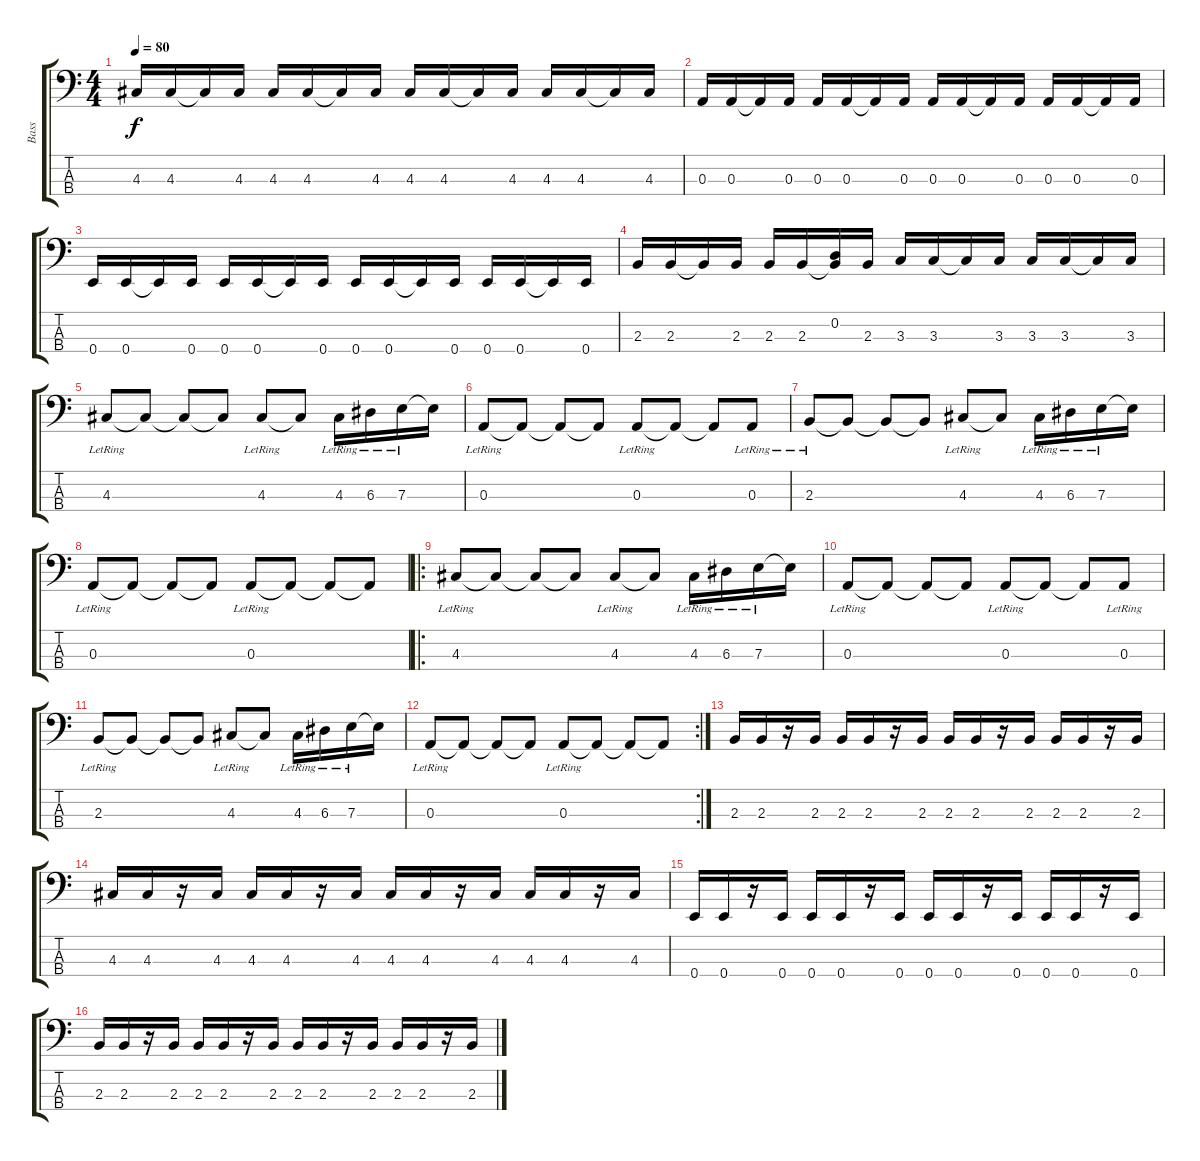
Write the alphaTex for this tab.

\track ("Bass" "Bass") {instrument electricbassfinger}
\staff {score tabs}
\tuning (G2 D2 A1 E1) {hide}
\ts (4 4)
\tempo 80
\clef f4
\ks c
4.3.16{dy f} 4.3.16 4.3{t}.16 4.3.16 4.3.16 4.3.16 4.3{t}.16 4.3.16 4.3.16 4.3.16 4.3{t}.16 4.3.16 4.3.16 4.3.16 4.3{t}.16 4.3.16 |
0.3.16 0.3.16 0.3{t}.16 0.3.16 0.3.16 0.3.16 0.3{t}.16 0.3.16 0.3.16 0.3.16 0.3{t}.16 0.3.16 0.3.16 0.3.16 0.3{t}.16 0.3.16 |
0.4.16 0.4.16 0.4{t}.16 0.4.16 0.4.16 0.4.16 0.4{t}.16 0.4.16 0.4.16 0.4.16 0.4{t}.16 0.4.16 0.4.16 0.4.16 0.4{t}.16 0.4.16 |
2.3.16 2.3.16 2.3{t}.16 2.3.16 2.3.16 2.3.16 (0.2 2.3{t}).16 2.3.16 3.3.16 3.3.16 3.3{t}.16 3.3.16 3.3.16 3.3.16 3.3{t}.16 3.3.16 |
4.3{lr}.8 4.3{t}.8 4.3{t}.8 4.3{t}.8 4.3{lr}.8 4.3{t}.8 4.3{lr}.16 6.3{lr}.16 7.3{lr}.16 7.3{t}.16 |
0.3{lr}.8 0.3{t}.8 0.3{t}.8 0.3{t}.8 0.3{lr}.8 0.3{t}.8 0.3{t}.8 0.3{lr}.8 |
2.3{lr}.8 2.3{t}.8 2.3{t}.8 2.3{t}.8 4.3{lr}.8 4.3{t}.8 4.3{lr}.16 6.3{lr}.16 7.3{lr}.16 7.3{t}.16 |
0.3{lr}.8 0.3{t}.8 0.3{t}.8 0.3{t}.8 0.3{lr}.8 0.3{t}.8 0.3{t}.8 0.3{t}.8 |
\ro
4.3{lr}.8 4.3{t}.8 4.3{t}.8 4.3{t}.8 4.3{lr}.8 4.3{t}.8 4.3{lr}.16 6.3{lr}.16 7.3{lr}.16 7.3{t}.16 |
0.3{lr}.8 0.3{t}.8 0.3{t}.8 0.3{t}.8 0.3{lr}.8 0.3{t}.8 0.3{t}.8 0.3{lr}.8 |
2.3{lr}.8 2.3{t}.8 2.3{t}.8 2.3{t}.8 4.3{lr}.8 4.3{t}.8 4.3{lr}.16 6.3{lr}.16 7.3{lr}.16 7.3{t}.16 |
\rc 2
0.3{lr}.8 0.3{t}.8 0.3{t}.8 0.3{t}.8 0.3{lr}.8 0.3{t}.8 0.3{t}.8 0.3{t}.8 |
2.3.16 2.3.16 r.16 2.3.16 2.3.16 2.3.16 r.16 2.3.16 2.3.16 2.3.16 r.16 2.3.16 2.3.16 2.3.16 r.16 2.3.16 |
4.3.16 4.3.16 r.16 4.3.16 4.3.16 4.3.16 r.16 4.3.16 4.3.16 4.3.16 r.16 4.3.16 4.3.16 4.3.16 r.16 4.3.16 |
0.4.16 0.4.16 r.16 0.4.16 0.4.16 0.4.16 r.16 0.4.16 0.4.16 0.4.16 r.16 0.4.16 0.4.16 0.4.16 r.16 0.4.16 |
2.3.16 2.3.16 r.16 2.3.16 2.3.16 2.3.16 r.16 2.3.16 2.3.16 2.3.16 r.16 2.3.16 2.3.16 2.3.16 r.16 2.3.16
